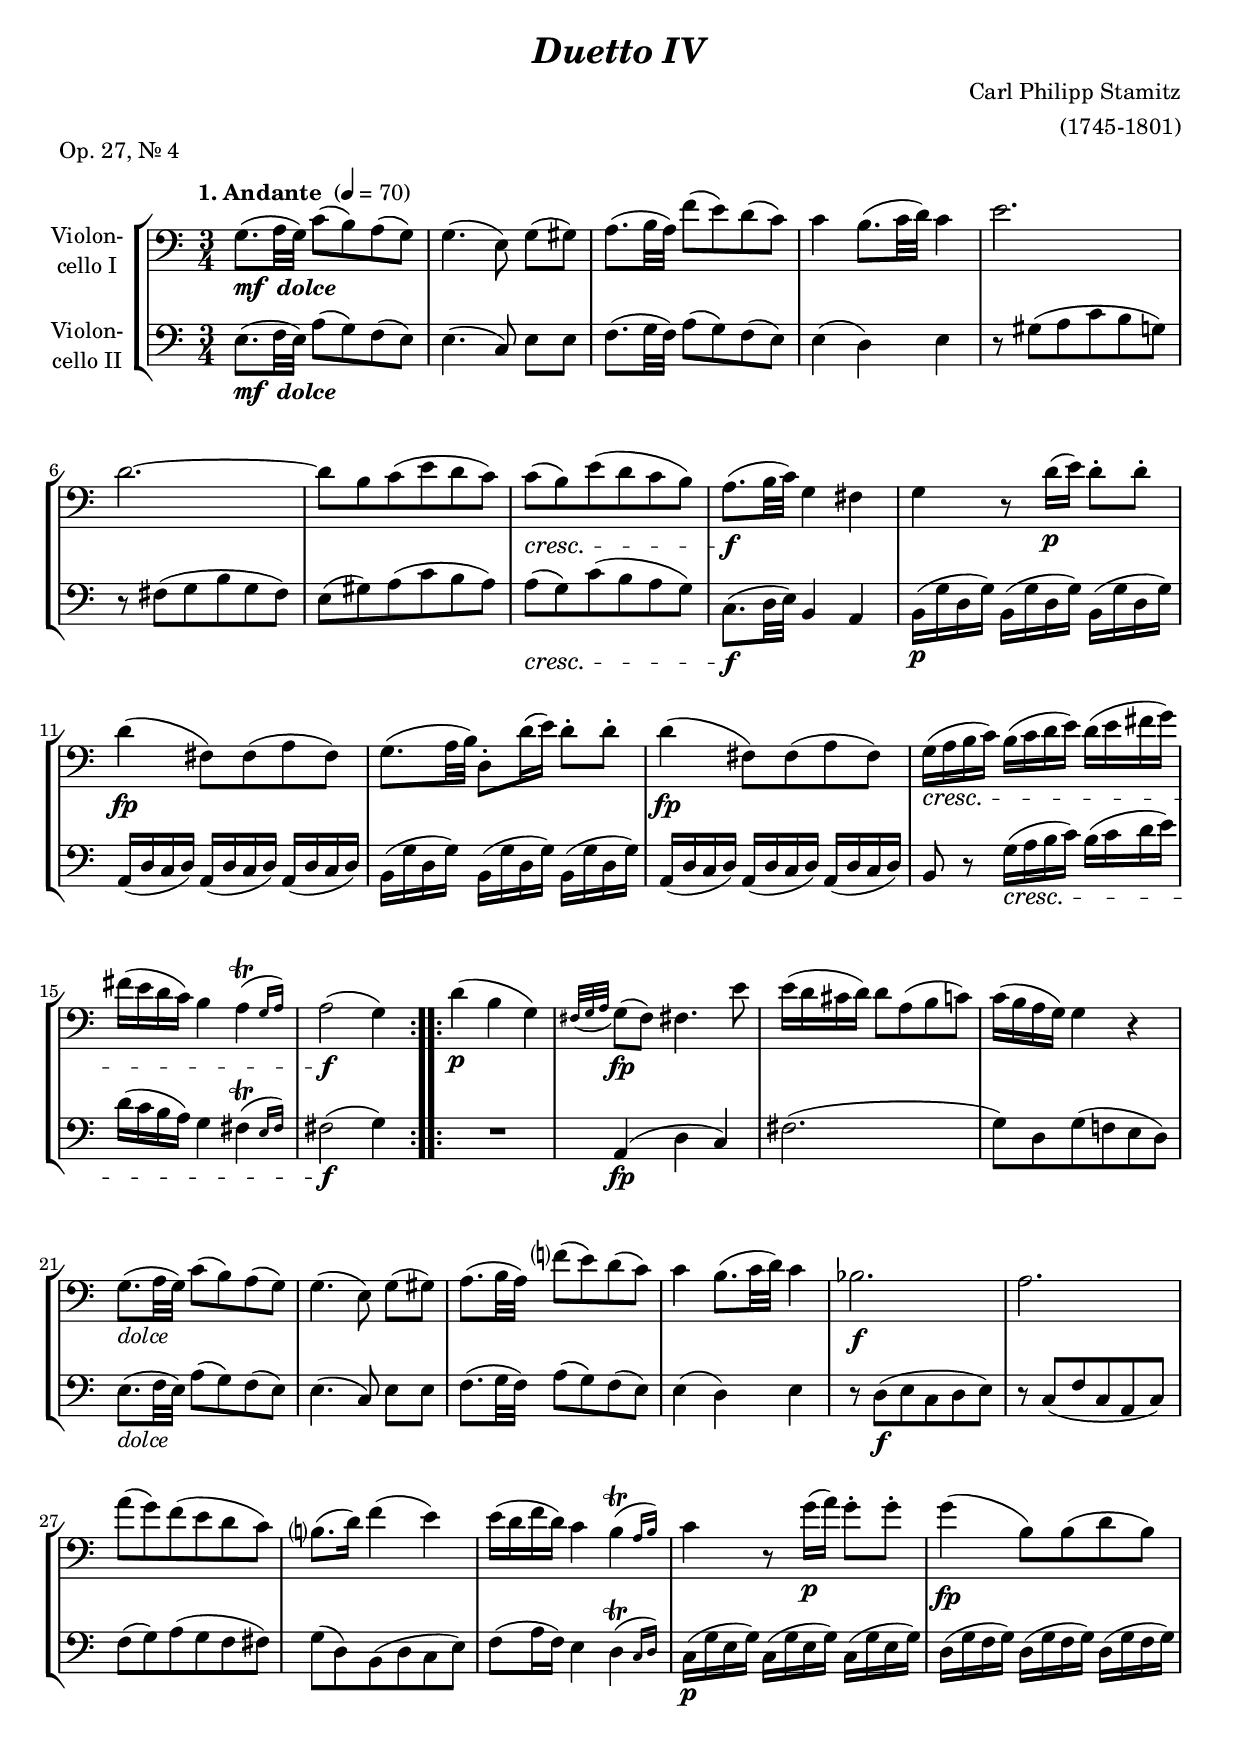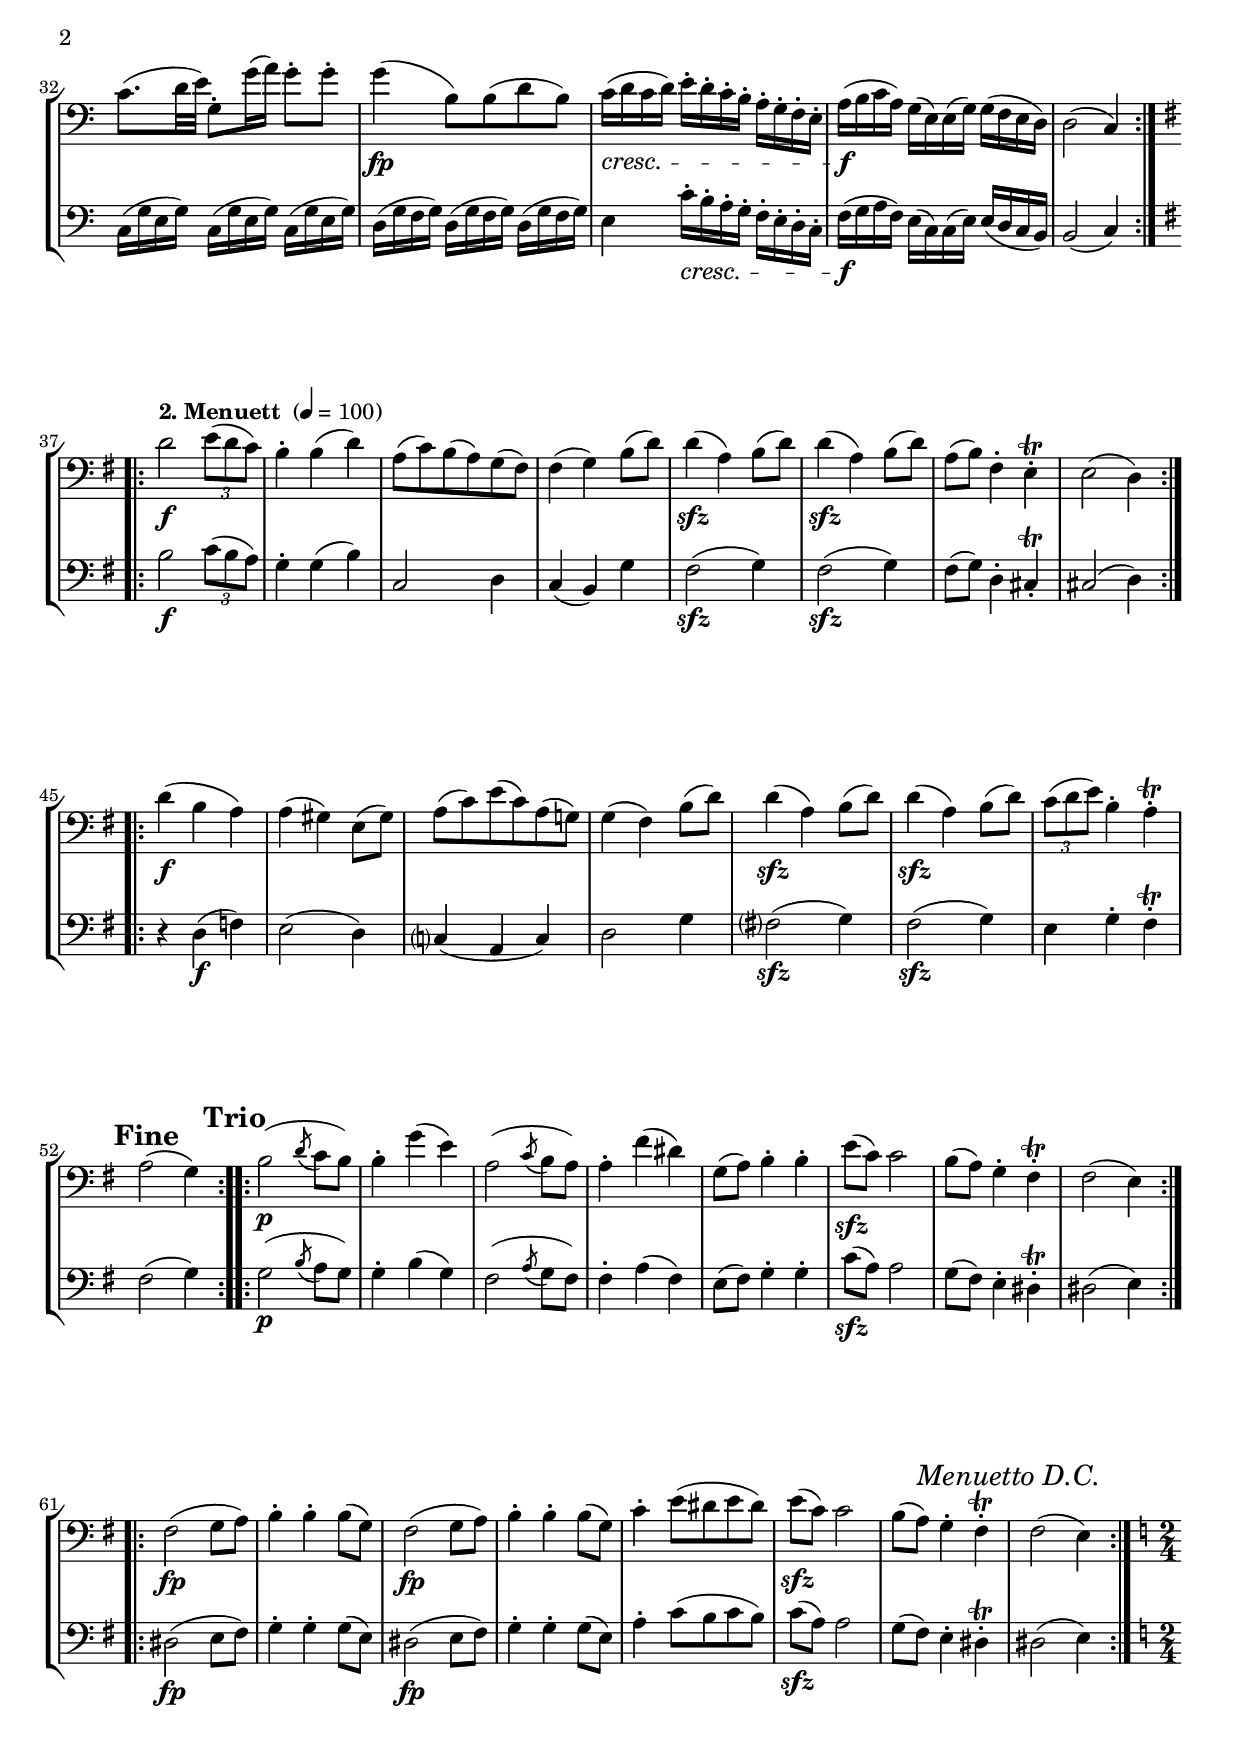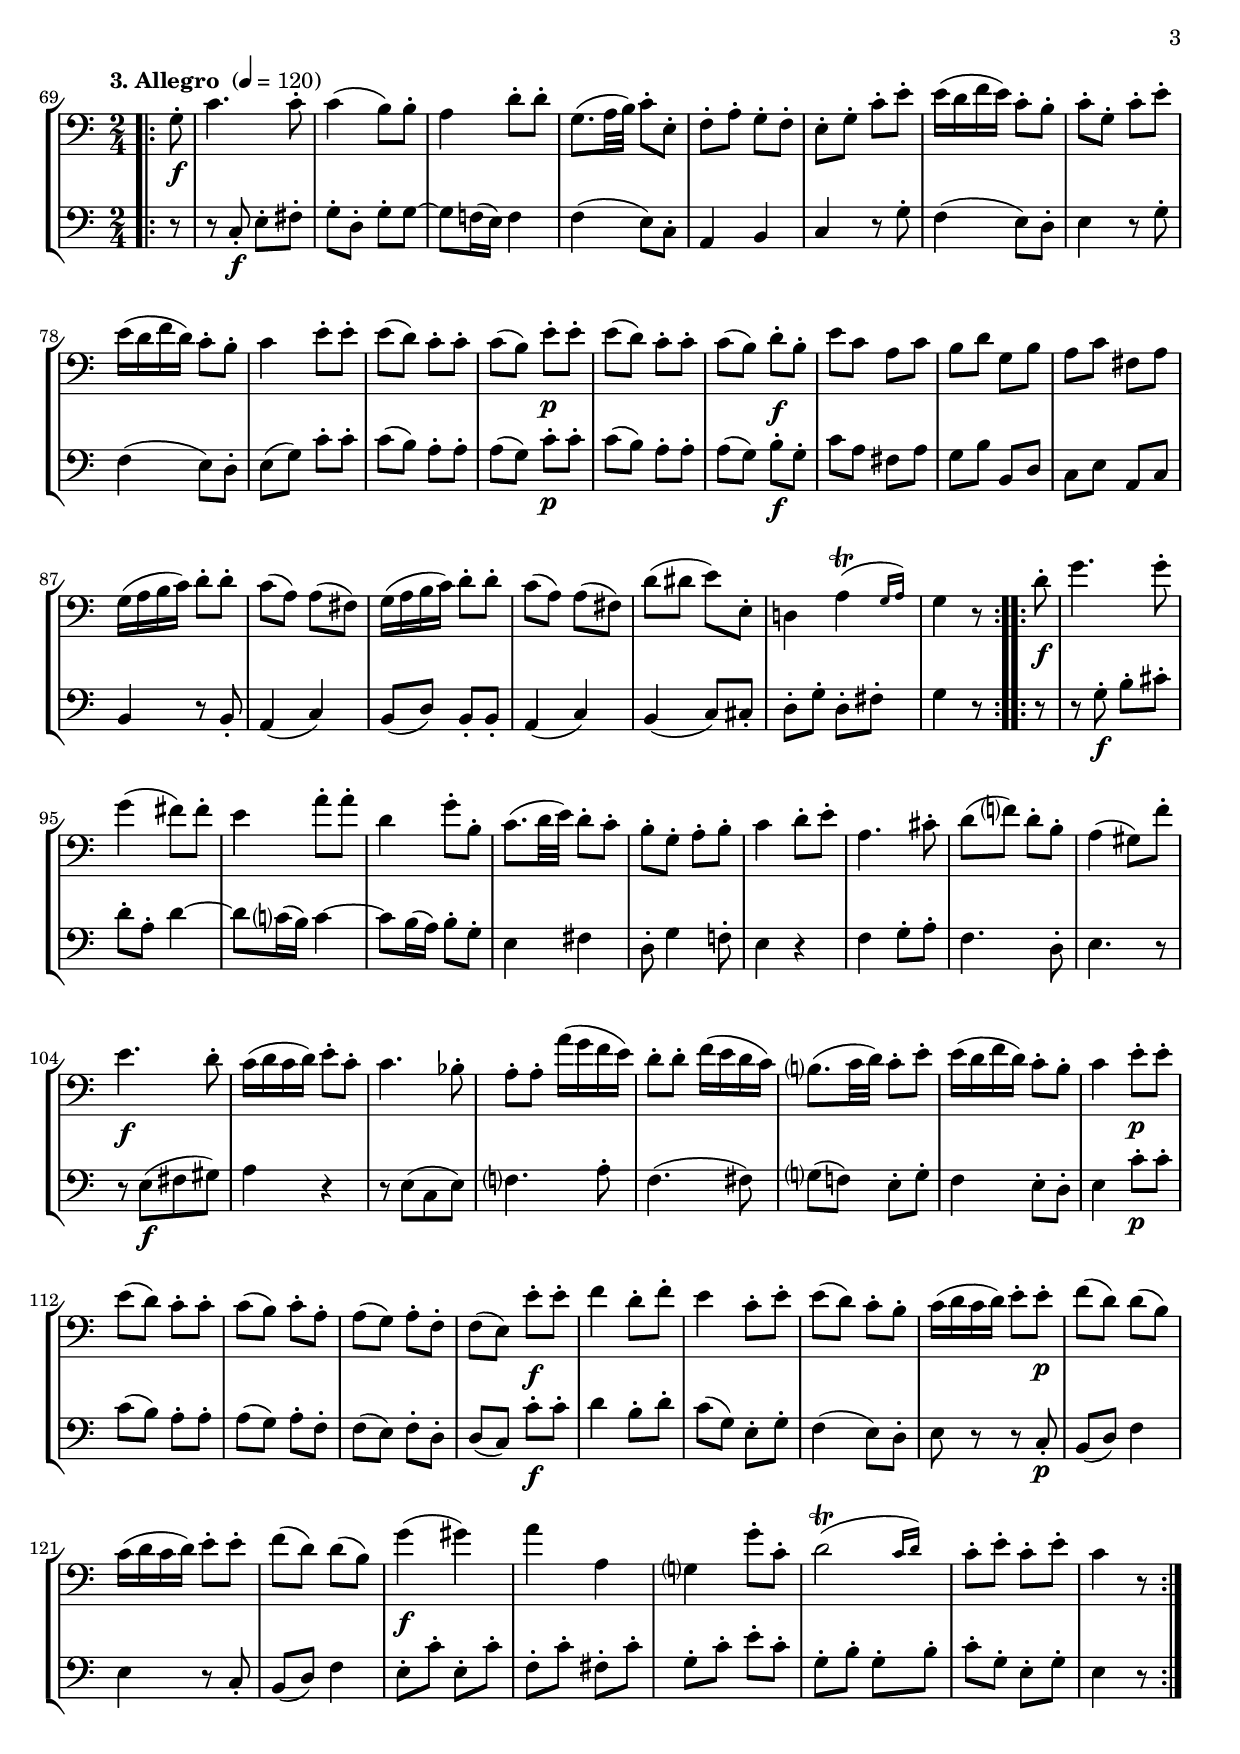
\version "2.14.2"
\include "deutsch.ly"

#(set-global-staff-size 19.5)

\header {
  title     = \markup \bold \italic "Duetto IV"
  composer  = "Carl Philipp Stamitz"
  arranger  = "(1745-1801)"
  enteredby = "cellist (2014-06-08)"
  piece     = "Op. 27, Nr. 4"
}

voiceconsts = {
 \key f \major
 \clef "bass"
% \numericTimeSignature
 \compressFullBarRests
}

mihi = "clarinet"
milo = "bassoon"

dolc = \markup \italic "dolce"
fine = \mark \markup \bold "Fine"
medc = \mark \markup \italic "Menuetto D.C."
mfdo = \markup { \dynamic mf \bold \italic " dolce" }
trio = \mark \markup \bold "Trio"

introa = {            \tempo "1. Andante " 4=70  \time 3/4 }
introb = { \break     \tempo "2. Menuett " 4=100 \key c \major }
introc = { \pageBreak \tempo "3. Allegro " 4=120 \key f \major \time 2/4 }

va = \relative c'' {
  \voiceconsts
%  \clef "tenor"

  \introa
  \repeat volta 2 {
    c8.(_\mfdo d32 c) f8( e) d( c)
    c4.( a8) c[( cis)]
    d8.( e32 d) b'8( a) g( f)
    f4 e8.( f32 g) f4
    a2.
    g~

    g8 e f( a g f)
    f(\cresc e) a( g f e)
    d8.(\f e32 f) c4 h
    c r8 g'16(\p a) g8-. g-.
    g4(\fp h,8) h( d h)

    c8.( d32 e) g,8-. g'16( a) g8-. g-.
    g4(\fp h,8) h( d h)
    c16(\cresc d e f) e( f g a) g( a h c)
    h( a g f) e4 \afterGrace d(\trill { c16[ d]) }
    d2(\f c4)
  }
  \repeat volta 2 {
    g'(\p e c)
    \appoggiatura { h32[ c d] } c8(\fp h) h!4. a'8
    a16( g fis g) g8 d( e f)
    f16( e d c) c4 r
    c8.(_\dolc d32 c) f8( e) d( c)
    c4.( a8) c[( cis)]

    d8.( e32 d) b'?8(a) g( f)
    f4 e8.( f32 g) f4
    es2.\f
    d
    d'8( c) b( a g f)
    e?8.( g16) b4( a)

    a16( g b g) f4 \afterGrace e(\trill { d16[ e]) }
    f4 r8 c'16(\p d) c8-. c-.
    c4(\fp e,8) e( g e)
    f8.( g32 a) c,8-. c'16( d) c8-. c-.

    c4(\fp e,8) e( g e)
    f16(\cresc g f g) a-. g-. f-. e-. d-. c-. b-. a-.
    d(\f e f d) c( a) a( c) c( b a g)
    g2( f4)
  }

  \introb
  \repeat volta 2 {
    g'2\f \times 2/3 { a8( g f) }
    e4-. e( g)
    d8( f) e( d) c( h)
    h4( c) e8( g)
    g4(\sfz d) e8( g)
    g4(\sfz d) e8( g)
    d( e) h4-. a-.\trill
    a2( g4)
  }

  \repeat volta 2 {
    g'(\f e d)
    d( cis) a8( cis)
    d( f) a( f) d( c!)
    c4( h) e8( g)
    g4(\sfz d) e8( g)
    g4(\sfz d) e8( g)
    \times 2/3 { f( g a) } e4-. d-.\trill
    \fine d2( c4)
  }

  \repeat volta 2 {
    \trio e2(\p \acciaccatura g8 f e)
    e4-. c'( a)
    d,2( \acciaccatura f8 e d)
    d4-. h'( gis)
    c,8( d) e4-. e-.
    a8(\sfz f) f2
    e8( d) c4-. h-.\trill
    h2( a4)
  }

  \repeat volta 2 {
    h2(\fp c8 d)
    e4-. e-. e8( c)
    h2(\fp c8 d)
    e4-. e-. e8( c)
    f4-. a8( gis a gis)
    a(\sfz f) f2
    e8( d) c4-. h-.\trill
    \medc h2( a4)
  }

  \introc
  \repeat volta 2 {
    \partial 8 c8-.\f
    f4. f8-.
    f4( e8) e-.
    d4 g8-. g-.
    c,8.( d32 e) f8-. a,-.
    b-. d-. c-. b-.
    a-. c-. f-. a-.
    a16( g b a) f8-. e-.

    f-. c-. f-. a-.
    a16( g b g) f8-. e-.
    f4 a8-. a-.
    a( g) f-. f-.
    f( e) a-.\p a-.
    a( g) f-. f-.
    f( e) g-.\f e-.

    a f d f
    e g c, e
    d f h, d
    c16( d e f) g8-. g-.
    f( d) d( h)
    c16( d e f) g8-. g-.
    f( d) d( h)

    g'( gis a) a,-.
    g!4 \afterGrace d'(\trill { c16[ d]) }
    c4 r8
  }

  \repeat volta 2 {
    g'-.\f
    c4. c8-.
    c4( h8) h-.
    a4 d8-. d-.
    g,4 c8-. e,-.

    f8.( g32 a) g8-. f-.
    e-. c-. d-. e-.
    f4 g8-. a-.
    d,4. fis8-.
    g( b?) g-. e-.
    d4( cis8) b'-.
    a4.\f g8-.
    f16( g f g) a8-. f-.

    f4. es8-.
    d-. d-. d'16( c b a)
    g8-. g-. b16( a g f)
    e?8.( f32 g) f8-. a-.
    a16( g b g) f8-. e-.
    f4 a8-.\p a-.
    a( g) f-. f-.

    f( e) f-. d-.
    d( c) d-. b-.
    b( a) a'-.\f a-.
    b4 g8-. b-.
    a4 f8-. a-.
    a( g) f-. e-.
    f16( g f g) a8-. a-.\p
    b( g) g( e)

    f16( g f g) a8-. a-.
    b( g) g( e)
    c'4(\f cis)
    d d,
    c? c'8-. f,-.
    \afterGrace g2(\trill { f16[ g]) }
    f8-. a-. f-. a-.
    f4 r8
  }
}

vb = \relative c'' {
  \voiceconsts

  \introa
  \repeat volta 2 {
    a8.(_\mfdo b32 a) d8( c) b( a)
    a4.( f8) a[ a]
    b8.( c32 b) d8( c) b( a)
    a4( g) a
    r8 cis( d f e c)
    r h( c e c h)

    a( cis) d( f e d)
    d(\cresc c) f( e d c)
    f,8.(\f g32 a) e4 d
    e16(\p c' g c) e,( c' g c) e,( c' g c)
    d,( g f g) d( g f g) d( g f g)

    e( c' g c) e,( c' g c) e,( c' g c)
    d,( g f g) d( g f g) d( g f g)
    e8 r c'16(\cresc d e f) e( f g a)
    g( f e d) c4 \afterGrace h(\trill { a16[ h]) }
    h2(\f c4)
  }
  \repeat volta 2 {
    R2.
    d,4(\fp g f)
    h2.(
    c8) g c( b! a g)
    a8.(_\dolc b32 a) d8( c) b( a)
    a4.( f8) a[ a]

    b8.( c32 b) d8( c) b( a)
    a4( g) a
    r8 g(\f a f g a)
    r f( b f d f)
    b( c) d( c b h)
    c( g) e( g f a)

    b( d16 b) a4 \afterGrace g(\trill { f16[ g]) }
    f16(\p c' a c) f,( c' a c) f,( c' a c)
    g( c b c) g( c b c) g( c b c)
    f,( c' a c) f,( c' a c) f,( c' a c)

    g( c b c) g( c b c) g( c b c)
    a4 f'16-.\cresc e-. d-. c-. b-. a-. g-. f-.
    b(\f c d b) a( f) f( a) a( g f e)
    e2( f4)
  }

  \introb
  \repeat volta 2 {
    e'2\f \times 2/3 { f8( e d) }
    c4-. c( e)
    f,2 g4
    f( e) c'
    h2(\sfz c4)
    h2(\sfz c4)
    h8( c) g4-. fis-.\trill
    fis2( g4)
  }

  \repeat volta 2 {
    r g(\f b)
    a2( g4)
    f?( d f)
    g2 c4
    h?2(\sfz c4)
    h2(\sfz c4)
    a c-. h-.\trill
    \fine h2( c4)
  }

  \repeat volta 2 {
    \trio c2(\p \acciaccatura e8 d c)
    c4-. e( c)
    h2( \acciaccatura d8 c h)
    h4-. d( h)
    a8( h) c4-. c-.
    f8(\sfz d) d2
    c8( h) a4-. gis-.\trill
    gis2( a4)
  }

  \repeat volta 2 {
    gis2(\fp a8 h)
    c4-. c-. c8( a)
    gis2(\fp a8 h)
    c4-. c-. c8( a)
    d4-. f8( e f e)
    f(\sfz d) d2
    c8( h) a4-. gis-.\trill
    \medc gis2( a4)
  }

  \introc
  \repeat volta 2 {
    \partial 8 r8
    r f-.\f a-. h-.
    c-. g-. c-. c~
    c b!16( a) b4
    b( a8) f-.
    d4 e
    f r8 c'-.
    b4( a8) g-.

    a4 r8 c-.
    b4( a8) g-.
    a( c) f-. f-.
    f( e) d-. d-.
    d( c) f-.\p f-.
    f( e) d-. d-.
    d( c) e-.\f c-.

    f d h d
    c e e, g
    f a d, f
    e4 r8 e-.
    d4( f)
    e8( g) e-. e-.
    d4( f)

    e( f8) fis-.
    g-. c-. g-. h-.
    c4 r8
  }

  \repeat volta 2 {
    r
    r c-.\f e-. fis-.
    g-. d-. g4~
    g8 f?16( e) f4~
    f8 e16( d) e8-. c-.

    a4 h
    g8-. c4 b!8-.
    a4 r
    b c8-. d-.
    b4. g8-.
    a4. r8
    r a[(\f h cis)]
    d4 r

    r8 a[( f a)]
    b?4. d8-.
    b4.( h8)
    c?( b!) a-. c-.
    b4 a8-. g-.
    a4 f'8-.\p f-.
    f( e) d-. d-.

    d( c) d-. b-.
    b( a) b-. g-.
    g( f) f'-.\f f-.
    g4 e8-. g-.
    f( c) a-. c-.
    b4( a8) g-.
    a r r f-.\p
    e( g) b4

    a r8 f-.
    e( g) b4
    a8-. f'-. a,-. f'-.
    b,-. f'-. h,-. f'-.
    c-. f-. a-. f-.
    c-. e-. c-. e-.
    f-. c-. a-. c-.
    a4 r8
  }
}


music = \new StaffGroup <<
      \new Staff {
	\set Staff.midiInstrument = \milo
	\set Staff.instrumentName = \markup \center-column { "Violon-" "cello I" }
	\transpose f c, { \va }
      }

      \new Staff {
	\set Staff.midiInstrument = \milo
	\set Staff.instrumentName = \markup \center-column { "Violon-" "cello II" }
	\transpose f c, { \vb }
      }
>>

\book {
  \score {
    \music
    \layout {}
  }

  \score {
    \unfoldRepeats \music

    \midi {
      \context {
        \Score
      }
    }
  }
}
